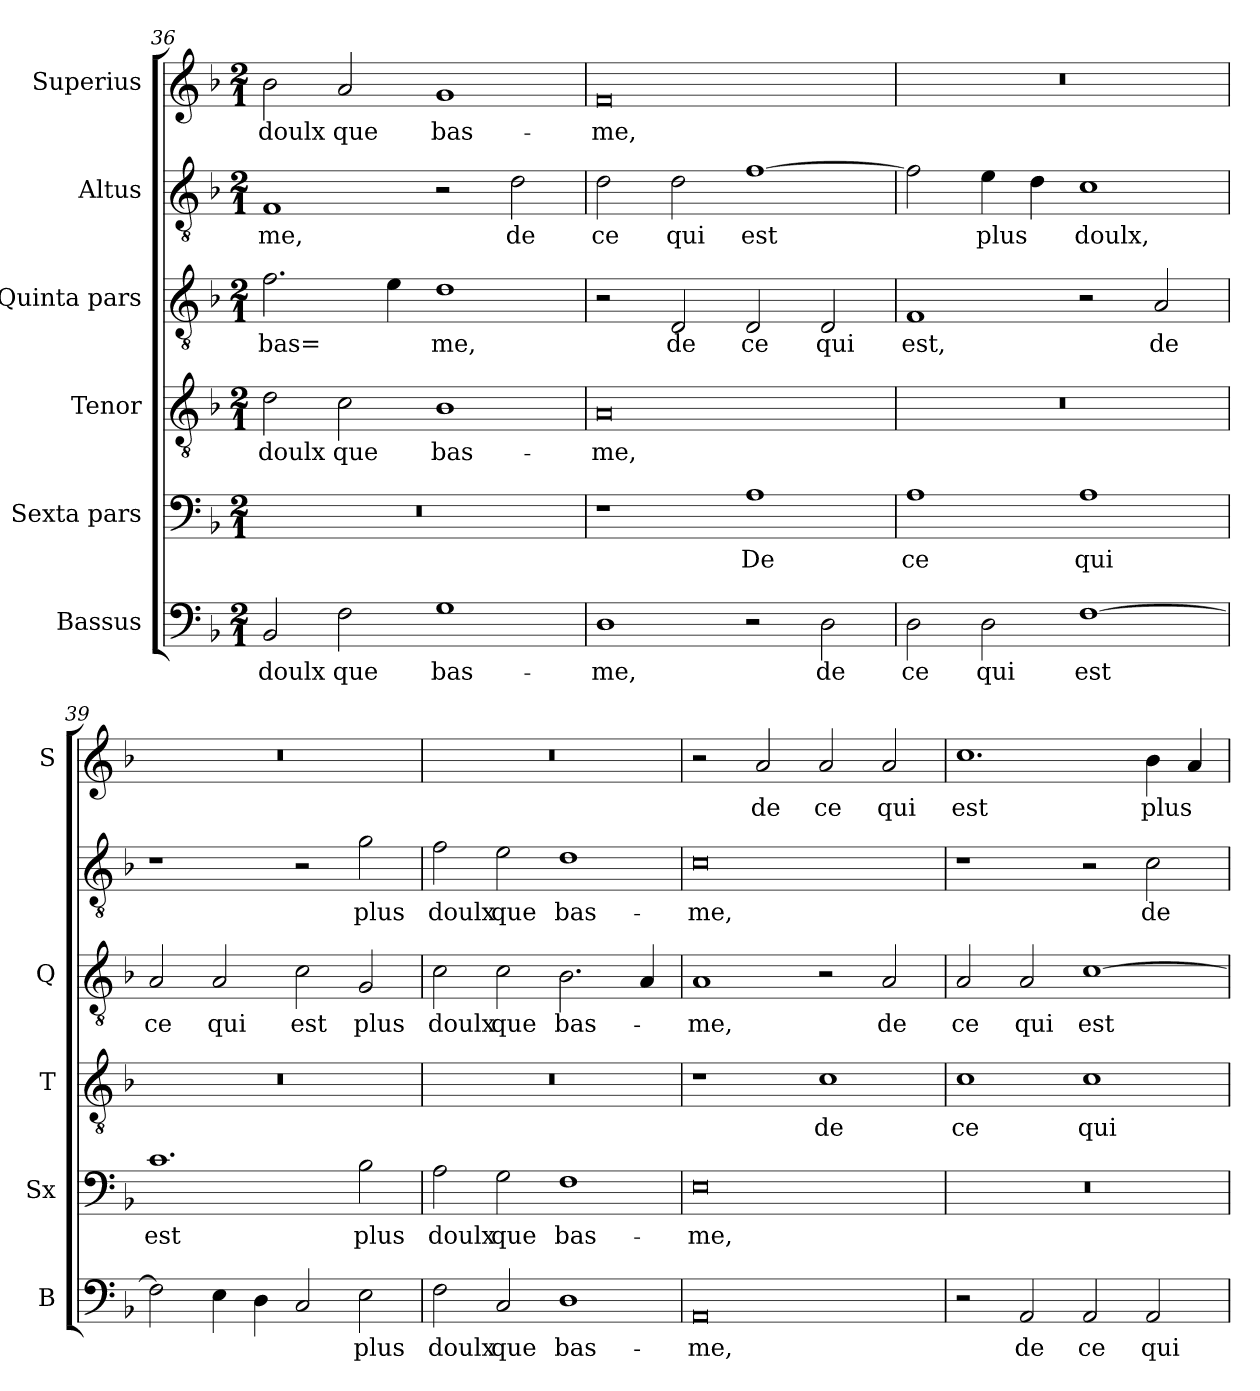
**kern	**text	**kern	**text	**kern	**text	**kern	**text	**kern	**text	**kern	**text
*part6	*part6	*part5	*part5	*part4	*part4	*part3	*part3	*part2	*part2	*part1	*part1
*staff6	*staff6	*staff5	*staff5	*staff4	*staff4	*staff3	*staff3	*staff2	*staff2	*staff1	*staff1
*I"Bassus	*	*I"Sexta pars	*	*I"Tenor	*	*I"Quinta pars	*	*I"Altus	*	*I"Superius	*
*I'B	*	*I'Sx	*	*I'T	*	*I'Q	*	*	*	*I'S	*
*clefF4	*	*clefF4	*	*clefGv2	*	*clefGv2	*	*clefGv2	*	*clefG2	*
*k[b-]	*	*k[b-]	*	*k[b-]	*	*k[b-]	*	*k[b-]	*	*k[b-]	*
*M2/1	*	*M2/1	*	*M2/1	*	*M2/1	*	*M2/1	*	*M2/1	*
=36	=36	=36	=36	=36	=36	=36	=36	=36	=36	=36	=36
2BB-/	doulx	0r	.	2d\	doulx	2.f\	bas=	1F	-me,	2b-\	doulx
2F\	que	.	.	2c\	que	.	.	.	.	2a/	que
.	.	.	.	.	.	4e\	.	.	.	.	.
1G	bas-	.	.	1B-	bas-	1d	-me,	2r	.	1g	bas-
.	.	.	.	.	.	.	.	2d\	de	.	.
=37	=37	=37	=37	=37	=37	=37	=37	=37	=37	=37	=37
1D	-me,	1r	.	0A	-me,	2r	.	2d\	ce	0f	-me,
.	.	.	.	.	.	2D/	de	2d\	qui	.	.
2r	.	1A	De	.	.	2D/	ce	[1f	est	.	.
2D\	de	.	.	.	.	2D/	qui	.	.	.	.
=38	=38	=38	=38	=38	=38	=38	=38	=38	=38	=38	=38
2D\	ce	1A	ce	0r	.	1F	est,	2f\]	.	0r	.
2D\	qui	.	.	.	.	.	.	4e\	plus	.	.
.	.	.	.	.	.	.	.	4d\	.	.	.
[1F	est	1A	qui	.	.	2r	.	1c	doulx,	.	.
.	.	.	.	.	.	2A/	de	.	.	.	.
=39	=39	=39	=39	=39	=39	=39	=39	=39	=39	=39	=39
2F\]	.	1.c	est	0r	.	2A/	ce	1r	.	0r	.
4E\	.	.	.	.	.	2A/	qui	.	.	.	.
4D\	.	.	.	.	.	.	.	.	.	.	.
2C/	.	.	.	.	.	2c\	est	2r	.	.	.
2E\	plus	2B-\	plus	.	.	2G/	plus	2g\	plus	.	.
=40	=40	=40	=40	=40	=40	=40	=40	=40	=40	=40	=40
2F\	doulx	2A\	doulx	0r	.	2c\	doulx	2f\	doulx	0r	.
2C/	que	2G\	que	.	.	2c\	que	2e\	que	.	.
1D	bas-	1F	bas-	.	.	2.B-\	bas-	1d	bas-	.	.
.	.	.	.	.	.	4A/	.	.	.	.	.
=41	=41	=41	=41	=41	=41	=41	=41	=41	=41	=41	=41
0AA	-me,	0E	-me,	1r	.	1A	-me,	0c	-me,	2r	.
.	.	.	.	.	.	.	.	.	.	2a/	de
.	.	.	.	1c	de	2r	.	.	.	2a/	ce
.	.	.	.	.	.	2A/	de	.	.	2a/	qui
=42	=42	=42	=42	=42	=42	=42	=42	=42	=42	=42	=42
2r	.	0r	.	1c	ce	2A/	ce	1r	.	1.cc	est
2AA/	de	.	.	.	.	2A/	qui	.	.	.	.
2AA/	ce	.	.	1c	qui	[1c	est	2r	.	.	.
2AA/	qui	.	.	.	.	.	.	2c\	de	4b-\	plus
.	.	.	.	.	.	.	.	.	.	4a/	.
=	=	=	=	=	=	=	=	=	=	=	=
*-	*-	*-	*-	*-	*-	*-	*-	*-	*-	*-	*-
